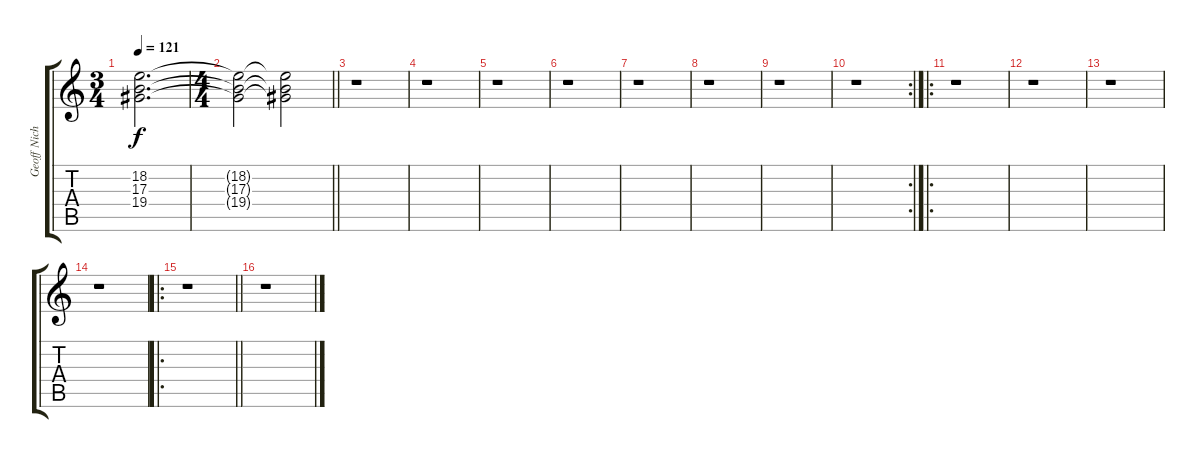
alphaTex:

\track ("Geoff Nicholls" "Geoff Nich") {instrument stringensemble1}
\staff {score tabs}
\tuning (Eb4 Bb3 Gb3 Db3 Ab2 Eb2) {hide}
\ts (3 4)
\tempo 121
\clef g2
\ks c
(18.2{t} 17.3{t} 19.4{t}).2{d dy f} |
\ts (4 4)
\barLineRight lightlight
(18.2{t} 17.3{t} 19.4{t}).2 (18.2{t} 17.3{t} 19.4{t}).2 |
r.1 |
r.1 |
r.1 |
r.1 |
r.1 |
r.1 |
r.1 |
\rc 2
r.1 |
\ro
r.1 |
r.1 |
r.1 |
r.1 |
\ro
\barLineRight lightlight
r.1 |
r.1
